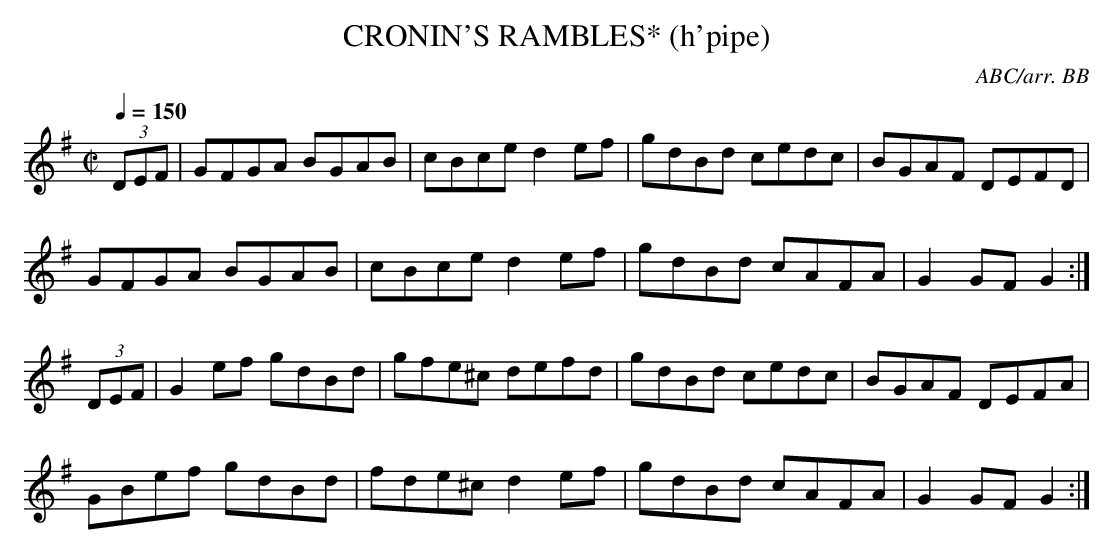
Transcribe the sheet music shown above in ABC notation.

X:1
T:CRONIN'S RAMBLES* (h'pipe)
C:ABC/arr. BB
Q:1/4=150
M:C|
L:1/8
K:G
(3DEF|GFGA BGAB|cBce d2ef|gdBd cedc|BGAF DEFD|
GFGA BGAB|cBce d2ef|gdBd cAFA|G2GF G2 :|
(3DEF|G2ef gdBd|gfe^c defd|gdBd cedc|BGAF DEFA|
GBef gdBd|fde^c d2ef|gdBd cAFA|G2GF G2 :|
